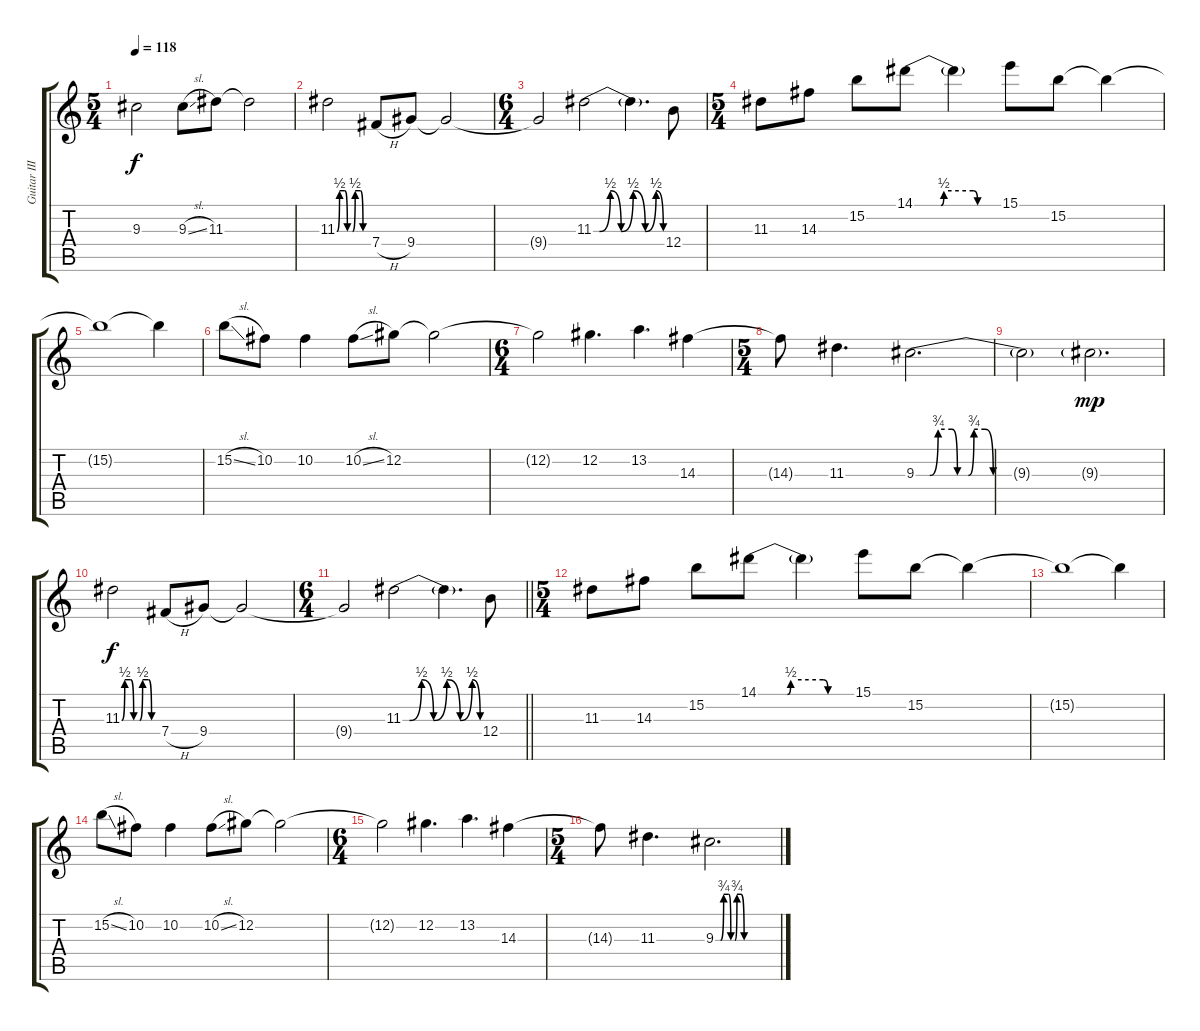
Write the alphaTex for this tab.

\track ("Guitar III Delay 2" "Guitar III") {instrument distortionguitar}
\staff {score tabs}
\tuning (Db4 Ab3 E3 B2 Gb2 Db2) {hide}
\ts (5 4)
\tempo 118
\clef g2
\ks c
9.3{t}.2{dy f} 9.3{sl}.8 11.3.8 11.3{t}.2 |
11.3{be (custom 0 0 5 2 15 2 20 0 30 0 35 2 45 2 50 0 60 0)}.2 7.4{h}.8 9.4.8 9.4{t}.2 |
\ts (6 4)
9.4{t}.2 11.3{be (custom 0 0 5 0 14 2 23 0 33 2 43 0 52 2 58 0 60 0)}.2 11.3{t}.4{d} 12.4.8 |
\ts (5 4)
11.3.8 14.3.8 15.2.8 14.1{be (custom 0 0 18 0 20 2 40 2 43 0 60 0)}.8 14.1{t}.4 15.1.8 15.2.8 15.2{t}.4{volume 4} |
15.2{t}.1 15.2{t}.4 |
15.2{sl}.8{volume 5} 10.2.8 10.2.4 10.2{sl}.8 12.2.8 12.2{t}.2 |
\ts (6 4)
12.2{t}.2 12.2.4{d} 13.2.4{d} 14.3.4 |
\ts (5 4)
14.3{t}.8 11.3.4{d} 9.3{be (custom 0 0 5 0 8 3 13 3 15 0 19 0 21 3 25 3 28 0 60 0)}.2{d} |
9.3{t}.2 9.3{g}.2{d dy mp} |
11.3{be (custom 0 0 5 2 15 2 20 0 30 0 35 2 45 2 50 0 60 0)}.2{dy f} 7.4{h}.8 9.4.8 9.4{t}.2 |
\ts (6 4)
\barLineRight lightlight
9.4{t}.2 11.3{be (custom 0 0 5 0 14 2 23 0 33 2 43 0 52 2 58 0 60 0)}.2 11.3{t}.4{d} 12.4.8 |
\ts (5 4)
11.3.8 14.3.8 15.2.8 14.1{be (custom 0 0 18 0 20 2 40 2 43 0 60 0)}.8 14.1{t}.4 15.1.8 15.2.8 15.2{t}.4{volume 4} |
15.2{t}.1 15.2{t}.4 |
15.2{sl}.8{volume 5} 10.2.8 10.2.4 10.2{sl}.8 12.2.8 12.2{t}.2 |
\ts (6 4)
12.2{t}.2 12.2.4{d} 13.2.4{d} 14.3.4 |
\ts (5 4)
14.3{t}.8 11.3.4{d} 9.3{be (custom 0 0 5 0 8 3 13 3 15 0 19 0 21 3 25 3 28 0 60 0)}.2{d}
